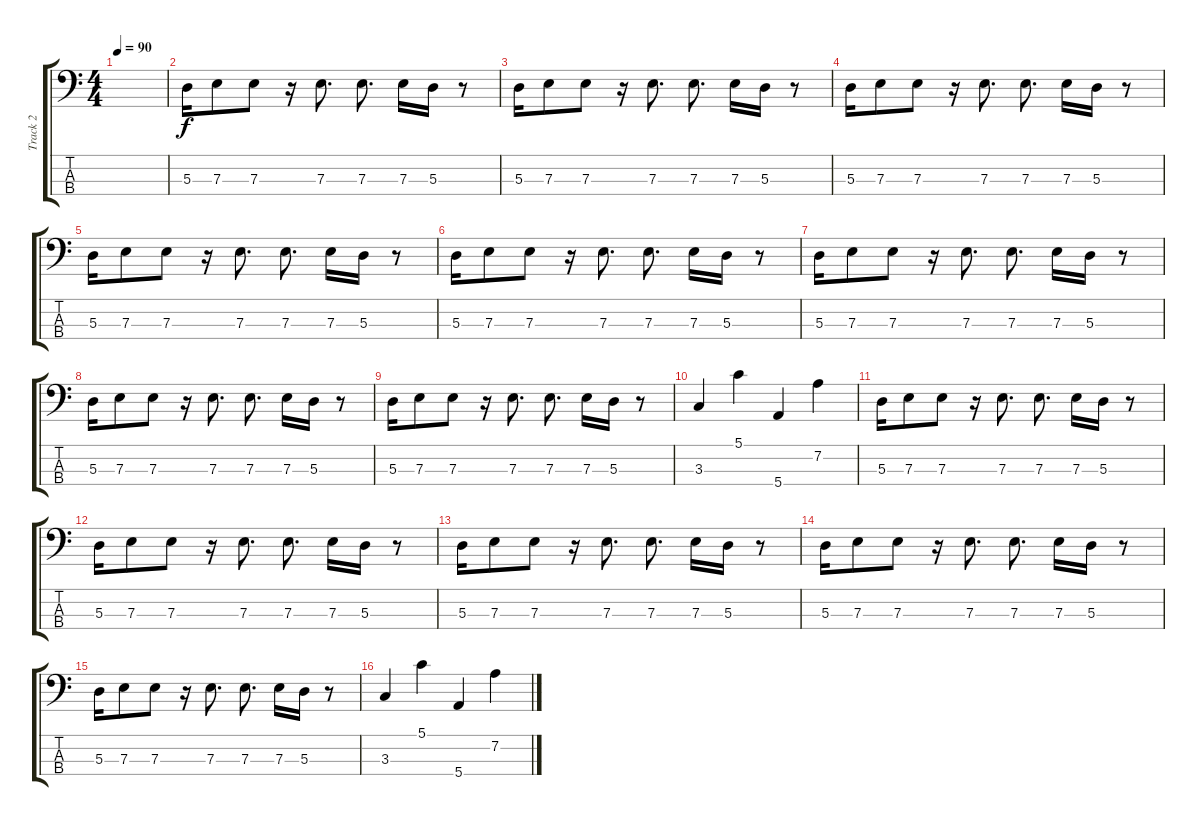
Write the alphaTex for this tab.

\track ("Track 2" "Track 2") {instrument electricbasspick}
\staff {score tabs}
\tuning (G2 D2 A1 E1) {hide}
\ts (4 4)
\tempo 90
\clef f4
\ks c
|
5.3.16 7.3.8 7.3.8 r.16 7.3.8{d} 7.3.8{d} 7.3.16 5.3.16 r.8 |
5.3.16 7.3.8 7.3.8 r.16 7.3.8{d} 7.3.8{d} 7.3.16 5.3.16 r.8 |
5.3.16 7.3.8 7.3.8 r.16 7.3.8{d} 7.3.8{d} 7.3.16 5.3.16 r.8 |
5.3.16 7.3.8 7.3.8 r.16 7.3.8{d} 7.3.8{d} 7.3.16 5.3.16 r.8 |
5.3.16 7.3.8 7.3.8 r.16 7.3.8{d} 7.3.8{d} 7.3.16 5.3.16 r.8 |
5.3.16 7.3.8 7.3.8 r.16 7.3.8{d} 7.3.8{d} 7.3.16 5.3.16 r.8 |
5.3.16 7.3.8 7.3.8 r.16 7.3.8{d} 7.3.8{d} 7.3.16 5.3.16 r.8 |
5.3.16 7.3.8 7.3.8 r.16 7.3.8{d} 7.3.8{d} 7.3.16 5.3.16 r.8 |
3.3.4 5.1.4 5.4.4 7.2.4 |
5.3.16 7.3.8 7.3.8 r.16 7.3.8{d} 7.3.8{d} 7.3.16 5.3.16 r.8 |
5.3.16 7.3.8 7.3.8 r.16 7.3.8{d} 7.3.8{d} 7.3.16 5.3.16 r.8 |
5.3.16 7.3.8 7.3.8 r.16 7.3.8{d} 7.3.8{d} 7.3.16 5.3.16 r.8 |
5.3.16 7.3.8 7.3.8 r.16 7.3.8{d} 7.3.8{d} 7.3.16 5.3.16 r.8 |
5.3.16 7.3.8 7.3.8 r.16 7.3.8{d} 7.3.8{d} 7.3.16 5.3.16 r.8 |
3.3.4 5.1.4 5.4.4 7.2.4
